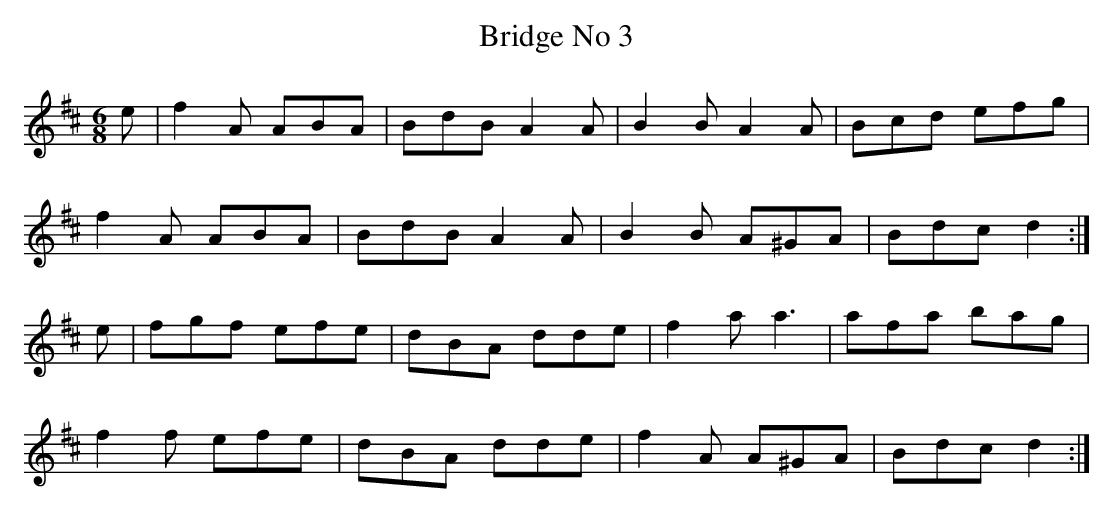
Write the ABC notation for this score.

X:1
T:Bridge No 3
M:6/8
L:1/8
K:D
e|f2A ABA|BdB A2A|B2B A2A|Bcd efg|!
f2A ABA|BdB A2A|B2B A^GA|Bdc d2:|!
e|fgf efe|dBA dde|f2a a3|afa bag|!
f2f efe|dBA dde|f2A A^GA|Bdc d2:|!
